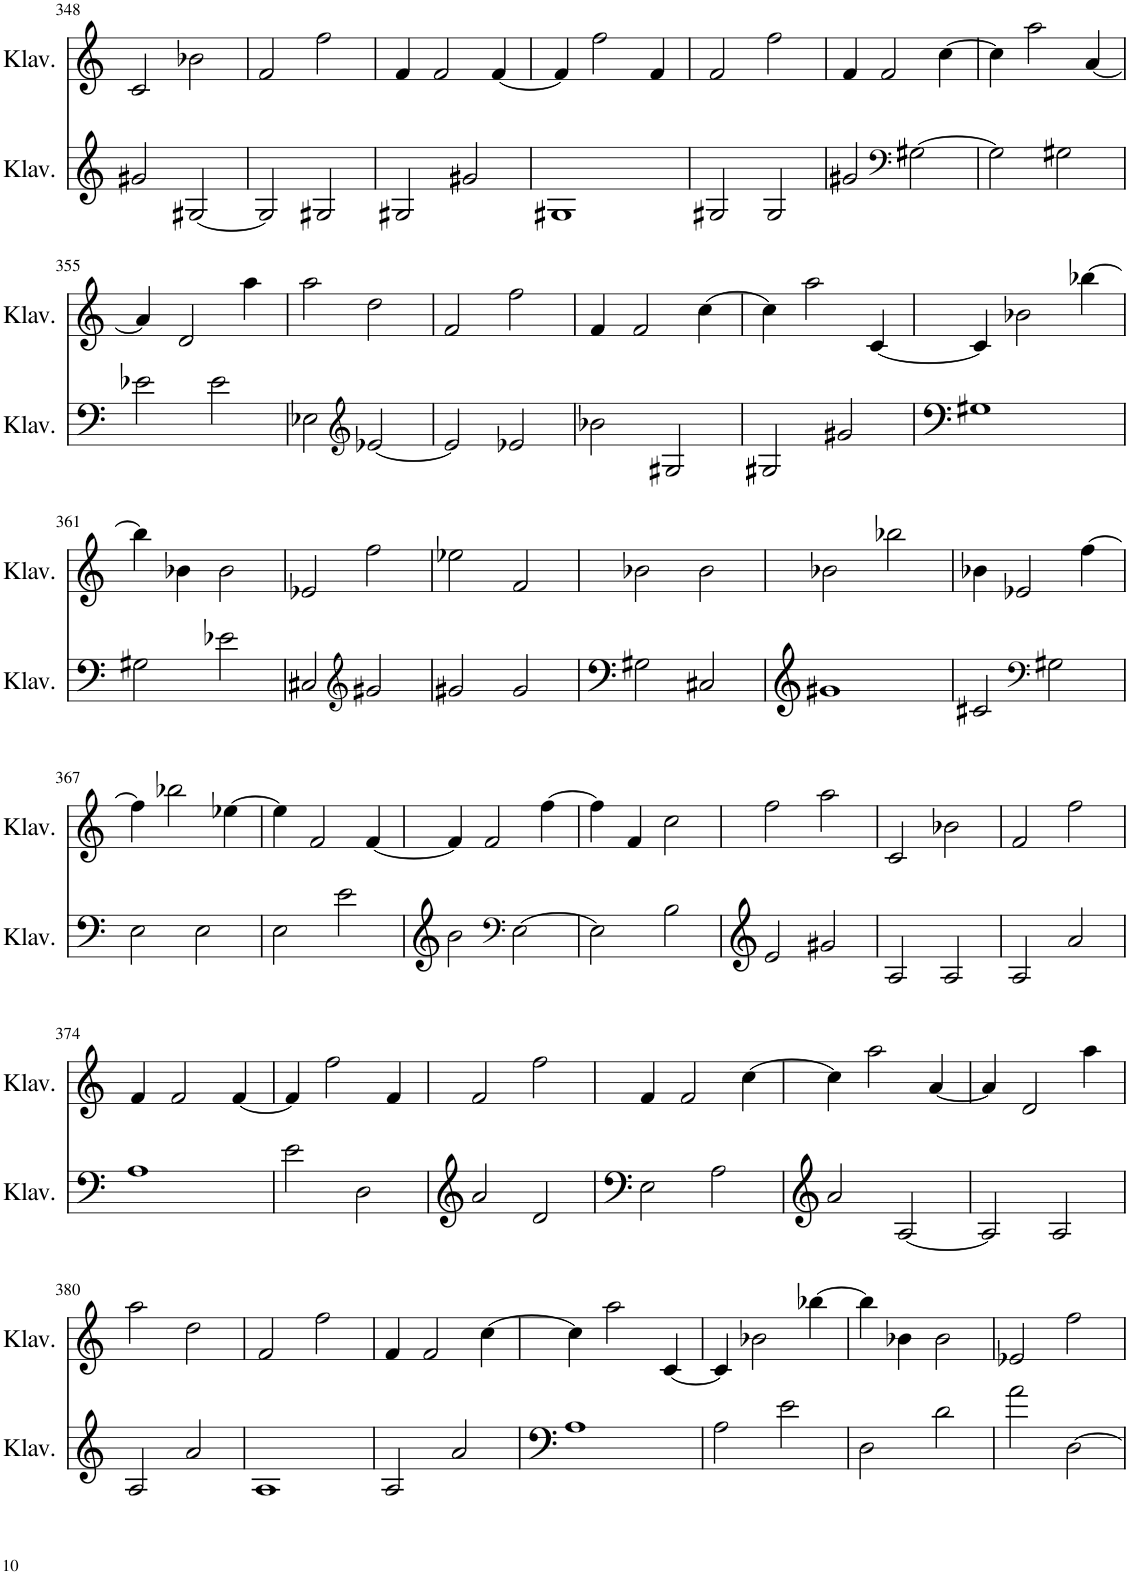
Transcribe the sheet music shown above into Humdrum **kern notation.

**kern	**kern
*part2	*part1
*staff2	*staff1
*I"Klavier	*I"Klavier
*I'Klav.	*I'Klav.
!!LO:PB:g=z
*clefG2	*clefG2
*k[]	*k[]
*M4/4	*M4/4
=348	=348
2g#X/	2c/
[2G#X/	2b-X\
=349	=349
2G#/]	2f/
2G#X/	2ff\
=350	=350
2G#X/	4f/
.	2f/
2g#X/	.
.	[4f/
=351	=351
1G#X	4f/]
.	2ff\
.	4f/
=352	=352
2G#X/	2f/
2G#/	2ff\
=353	=353
2g#X/	4f/
.	2f/
*clefF4	*
[2G#X\	.
.	[4cc\
=354	=354
2G#\]	4cc\]
.	2aa\
2G#X\	.
.	[4a/
!!LO:LB:g=z
=355	=355
2e-X\	4a/]
.	2d/
2e-\	.
.	4aa\
=356	=356
2E-X\	2aa\
*clefG2	*
[2e-X/	2dd\
=357	=357
2e-/]	2f/
2e-X/	2ff\
=358	=358
2b-X\	4f/
.	2f/
2G#X/	.
.	[4cc\
=359	=359
2G#X/	4cc\]
.	2aa\
2g#X/	.
.	[4c/
=360	=360
1G#X	4c/]
.	2b-X\
.	[4bb-X\
!!LO:LB:g=z
=361	=361
2G#X\	4bb-\]
.	4b-X\
2e-X\	2b-\
=362	=362
2C#X/	2e-X/
*clefG2	*
2g#X/	2ff\
=363	=363
2g#X/	2ee-X\
2g#/	2f/
=364	=364
2G#X\	2b-X\
2C#X/	2b-\
=365	=365
1g#X	2b-X\
.	2bb-X\
=366	=366
2c#X/	4b-X\
.	2e-X/
*clefF4	*
2G#X\	.
.	[4ff\
!!LO:LB:g=z
=367	=367
2E\	4ff\]
.	2bb-X\
2E\	.
.	[4ee-X\
=368	=368
2E\	4ee-\]
.	2f/
2e\	.
.	[4f/
=369	=369
2b\	4f/]
.	2f/
*clefF4	*
[2E\	.
.	[4ff\
=370	=370
2E\]	4ff\]
.	4f/
2B\	2cc\
=371	=371
2e/	2ff\
2g#X/	2aa\
=372	=372
2A/	2c/
2A/	2b-X\
=373	=373
2A/	2f/
2a/	2ff\
!!LO:LB:g=z
=374	=374
1A	4f/
.	2f/
.	[4f/
=375	=375
2e\	4f/]
.	2ff\
2D\	.
.	4f/
=376	=376
2a/	2f/
2d/	2ff\
=377	=377
2E\	4f/
.	2f/
2A\	.
.	[4cc\
=378	=378
2a/	4cc\]
.	2aa\
[2A/	.
.	[4a/
=379	=379
2A/]	4a/]
.	2d/
2A/	.
.	4aa\
!!LO:LB:g=z
=380	=380
2A/	2aa\
2a/	2dd\
=381	=381
1A	2f/
.	2ff\
=382	=382
2A/	4f/
.	2f/
2a/	.
.	[4cc\
=383	=383
1A	4cc\]
.	2aa\
.	[4c/
=384	=384
2A\	4c/]
.	2b-X\
2e\	.
.	[4bb-X\
=385	=385
2D\	4bb-\]
.	4b-X\
2d\	2b-\
=386	=386
2a\	2e-X/
[2D\	2ff\
=	=
*-	*-
